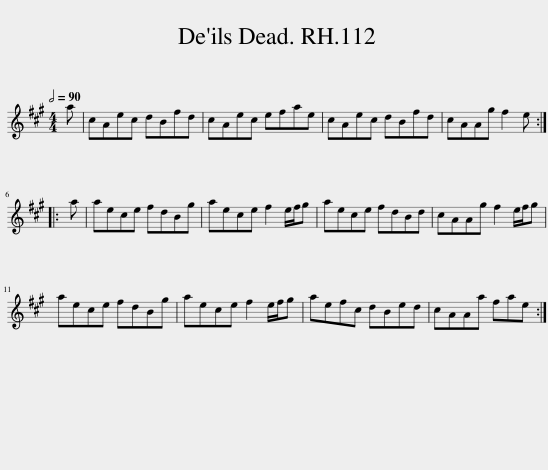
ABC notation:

X:1
L:1/8
Q:1/2=90
M:4/4
I:linebreak $
K:A
V:1 treble
V:1
 a | cAec dBfd | cAec efae | cAec dBfd | cAAg f2 e ::$ %5
 a | aece fdBg | aece f2 e/f/g | aece fdBd | cAAg f2 e/f/g |$ %10
 aece fdBg | aece f2 e/f/g | aefc dBed | cAAa fae :| %14
